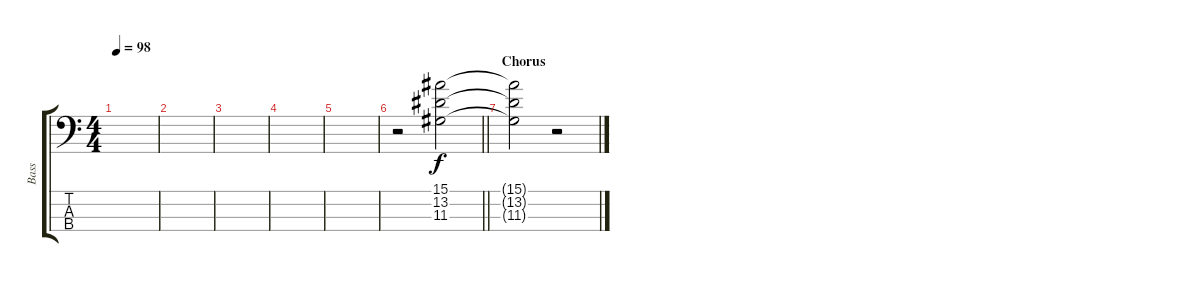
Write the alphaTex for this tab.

\track ("Bass" "Bass") {instrument electricbassfinger}
\staff {score tabs}
\tuning (G2 D2 A1 E1) {hide}
\ts (4 4)
\tempo 98
\clef f4
\ks c
|
|
|
|
|
\barLineRight lightlight
r.2 (15.1 13.2 11.3).2{volume 11 instrument reversecymbal} |
\section ("" "Chorus")
(15.1{t} 13.2{t} 11.3{t}).2 r.2
